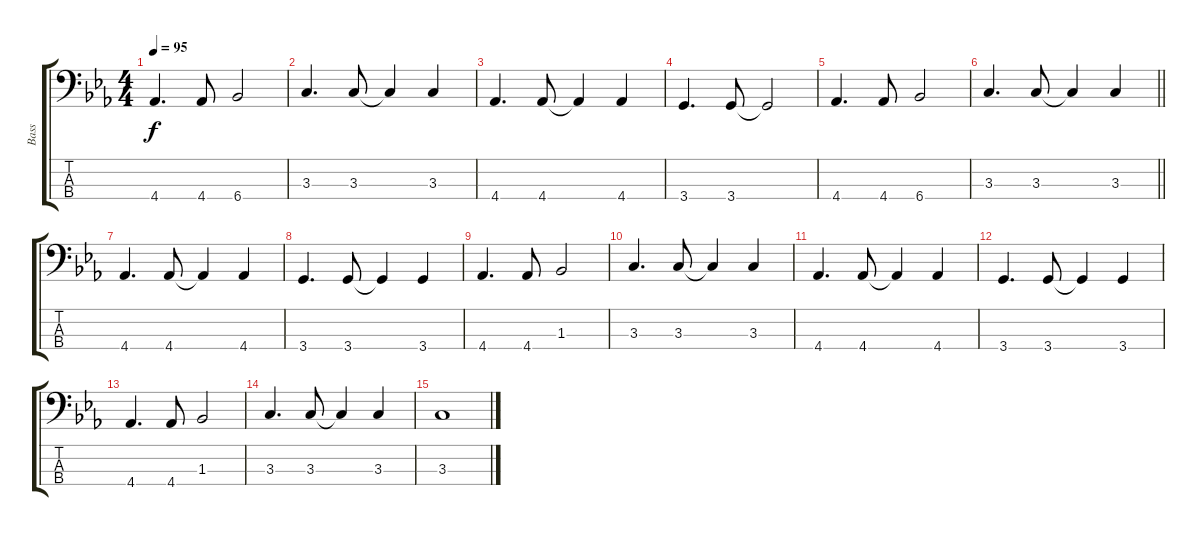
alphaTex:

\track ("Bass" "Bass") {instrument electricbassfinger}
\staff {score tabs}
\tuning (G2 D2 A1 E1) {hide}
\ts (4 4)
\tempo 95
\clef f4
\ks eb
4.4.4{d dy f} 4.4.8 6.4.2 |
3.3.4{d} 3.3.8 3.3{t}.4 3.3.4 |
4.4.4{d} 4.4.8 4.4{t}.4 4.4.4 |
3.4.4{d} 3.4.8 3.4{t}.2 |
4.4.4{d} 4.4.8 6.4.2 |
\barLineRight lightlight
3.3.4{d} 3.3.8 3.3{t}.4 3.3.4 |
\section ("" "")
4.4.4{d} 4.4.8 4.4{t}.4 4.4.4 |
3.4.4{d} 3.4.8 3.4{t}.4 3.4.4 |
4.4.4{d} 4.4.8 1.3.2 |
3.3.4{d} 3.3.8 3.3{t}.4 3.3.4 |
4.4.4{d} 4.4.8 4.4{t}.4 4.4.4 |
3.4.4{d} 3.4.8 3.4{t}.4 3.4.4 |
4.4.4{d} 4.4.8 1.3.2 |
3.3.4{d} 3.3.8 3.3{t}.4 3.3.4 |
3.3.1
